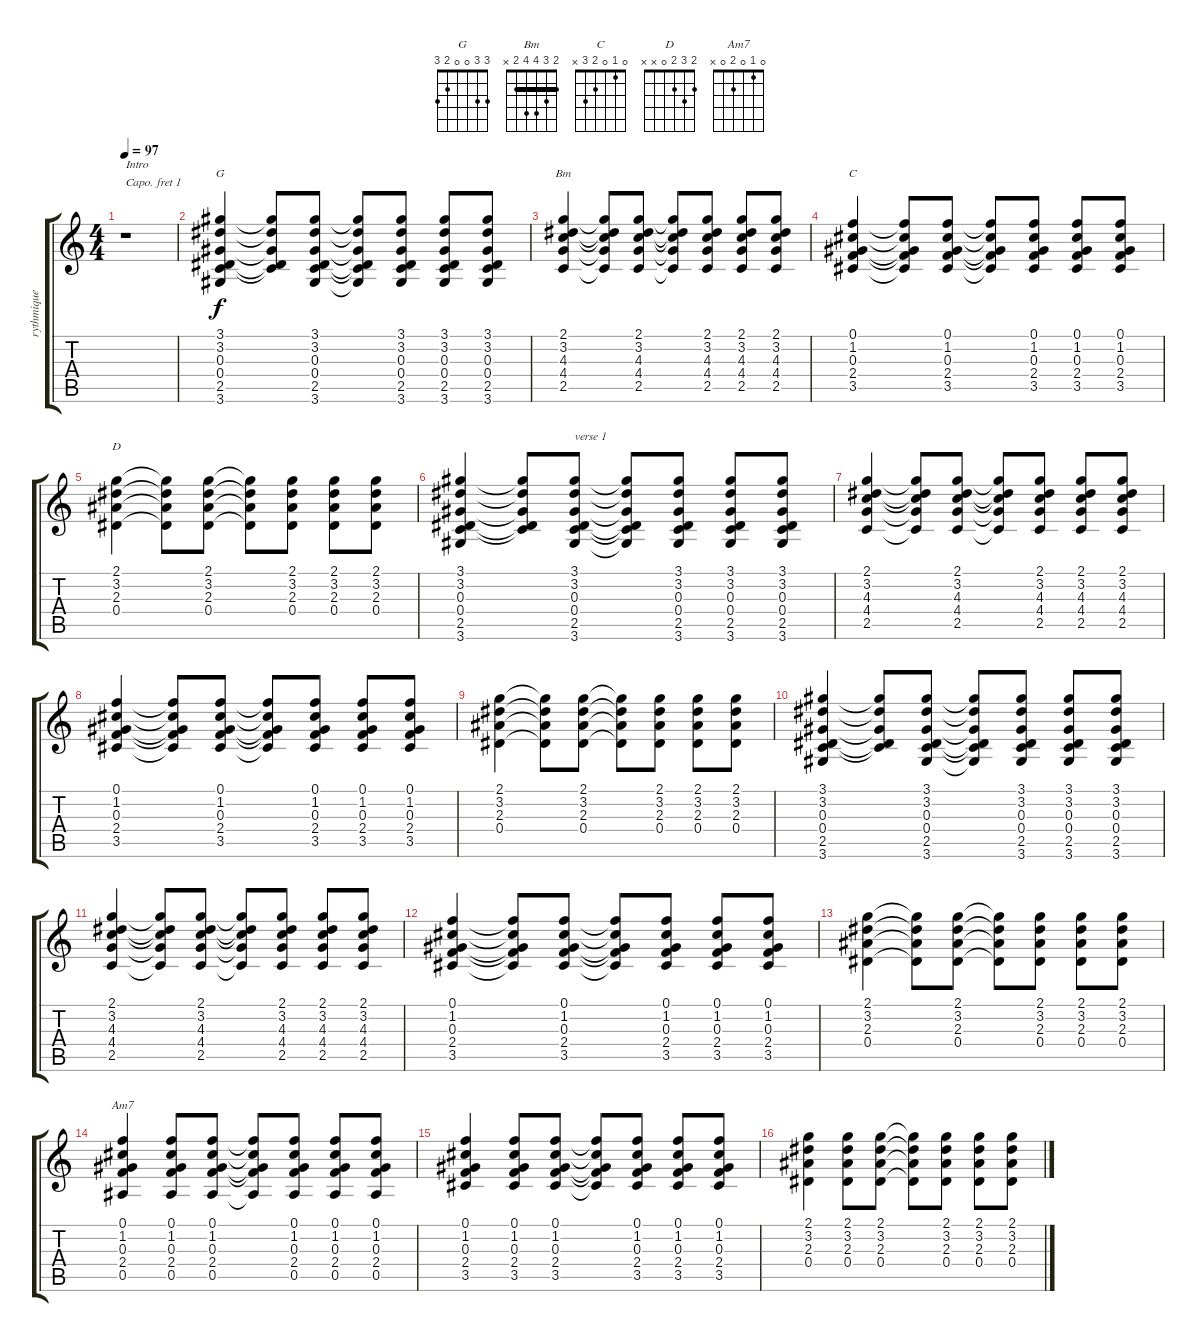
\track ("rythmique" "rythmique") {instrument acousticguitarsteel}
\staff {score tabs}
\capo 1
\tuning (E4 B3 G3 D3 A2 E2) {hide}
\chord ("G" 3 3 0 0 2 3)
\chord ("Bm" 2 3 4 4 2 x) {barre 2}
\chord ("C" 0 1 0 2 3 x)
\chord ("D" 2 3 2 0 x x)
\chord ("Am7" 0 1 0 2 0 x)
\ts (4 4)
\tempo 97
\clef g2
\ks c
r.1{txt "Intro" dy f instrument acousticguitarsteel} |
(3.1 3.2 0.3 0.4 2.5 3.6).4{ch "G"} (3.1{t} 3.2{t} 0.3{t} 0.4{t} 2.5{t}).8 (3.1 3.2 0.3 0.4 2.5 3.6).8 (3.1{t} 3.2{t} 0.3{t} 0.4{t} 2.5{t} 3.6{t}).8 (3.1 3.2 0.3 0.4 2.5 3.6).8 (3.1 3.2 0.3 0.4 2.5 3.6).8 (3.1 3.2 0.3 0.4 2.5 3.6).8 |
(2.1 3.2 4.3 4.4 2.5).4{ch "Bm"} (2.1{t} 3.2{t} 4.3{t} 4.4{t} 2.5{t}).8 (2.1 3.2 4.3 4.4 2.5).8 (2.1{t} 3.2{t} 4.3{t} 4.4{t} 2.5{t}).8 (2.1 3.2 4.3 4.4 2.5).8 (2.1 3.2 4.3 4.4 2.5).8 (2.1 3.2 4.3 4.4 2.5).8 |
(0.1 1.2 0.3 2.4 3.5).4{ch "C"} (0.1{t} 1.2{t} 0.3{t} 2.4{t} 3.5{t}).8 (0.1 1.2 0.3 2.4 3.5).8 (0.1{t} 1.2{t} 0.3{t} 2.4{t} 3.5{t}).8 (0.1 1.2 0.3 2.4 3.5).8 (0.1 1.2 0.3 2.4 3.5).8 (0.1 1.2 0.3 2.4 3.5).8 |
(2.1 3.2 2.3 0.4).4{ch "D"} (2.1{t} 3.2{t} 2.3{t} 0.4{t}).8 (2.1 3.2 2.3 0.4).8 (2.1{t} 3.2{t} 2.3{t} 0.4{t}).8 (2.1 3.2 2.3 0.4).8 (2.1 3.2 2.3 0.4).8 (2.1 3.2 2.3 0.4).8 |
(3.1 3.2 0.3 0.4 2.5 3.6).4 (3.1{t} 3.2{t} 0.3{t} 0.4{t} 2.5{t}).8 (3.1 3.2 0.3 0.4 2.5 3.6).8{txt "verse 1"} (3.1{t} 3.2{t} 0.3{t} 0.4{t} 2.5{t} 3.6{t}).8 (3.1 3.2 0.3 0.4 2.5 3.6).8 (3.1 3.2 0.3 0.4 2.5 3.6).8 (3.1 3.2 0.3 0.4 2.5 3.6).8 |
(2.1 3.2 4.3 4.4 2.5).4 (2.1{t} 3.2{t} 4.3{t} 4.4{t} 2.5{t}).8 (2.1 3.2 4.3 4.4 2.5).8 (2.1{t} 3.2{t} 4.3{t} 4.4{t} 2.5{t}).8 (2.1 3.2 4.3 4.4 2.5).8 (2.1 3.2 4.3 4.4 2.5).8 (2.1 3.2 4.3 4.4 2.5).8 |
(0.1 1.2 0.3 2.4 3.5).4 (0.1{t} 1.2{t} 0.3{t} 2.4{t} 3.5{t}).8 (0.1 1.2 0.3 2.4 3.5).8 (0.1{t} 1.2{t} 0.3{t} 2.4{t} 3.5{t}).8 (0.1 1.2 0.3 2.4 3.5).8 (0.1 1.2 0.3 2.4 3.5).8 (0.1 1.2 0.3 2.4 3.5).8 |
(2.1 3.2 2.3 0.4).4 (2.1{t} 3.2{t} 2.3{t} 0.4{t}).8 (2.1 3.2 2.3 0.4).8 (2.1{t} 3.2{t} 2.3{t} 0.4{t}).8 (2.1 3.2 2.3 0.4).8 (2.1 3.2 2.3 0.4).8 (2.1 3.2 2.3 0.4).8 |
(3.1 3.2 0.3 0.4 2.5 3.6).4 (3.1{t} 3.2{t} 0.3{t} 0.4{t} 2.5{t}).8 (3.1 3.2 0.3 0.4 2.5 3.6).8 (3.1{t} 3.2{t} 0.3{t} 0.4{t} 2.5{t} 3.6{t}).8 (3.1 3.2 0.3 0.4 2.5 3.6).8 (3.1 3.2 0.3 0.4 2.5 3.6).8 (3.1 3.2 0.3 0.4 2.5 3.6).8 |
(2.1 3.2 4.3 4.4 2.5).4 (2.1{t} 3.2{t} 4.3{t} 4.4{t} 2.5{t}).8 (2.1 3.2 4.3 4.4 2.5).8 (2.1{t} 3.2{t} 4.3{t} 4.4{t} 2.5{t}).8 (2.1 3.2 4.3 4.4 2.5).8 (2.1 3.2 4.3 4.4 2.5).8 (2.1 3.2 4.3 4.4 2.5).8 |
(0.1 1.2 0.3 2.4 3.5).4 (0.1{t} 1.2{t} 0.3{t} 2.4{t} 3.5{t}).8 (0.1 1.2 0.3 2.4 3.5).8 (0.1{t} 1.2{t} 0.3{t} 2.4{t} 3.5{t}).8 (0.1 1.2 0.3 2.4 3.5).8 (0.1 1.2 0.3 2.4 3.5).8 (0.1 1.2 0.3 2.4 3.5).8 |
(2.1 3.2 2.3 0.4).4 (2.1{t} 3.2{t} 2.3{t} 0.4{t}).8 (2.1 3.2 2.3 0.4).8 (2.1{t} 3.2{t} 2.3{t} 0.4{t}).8 (2.1 3.2 2.3 0.4).8 (2.1 3.2 2.3 0.4).8 (2.1 3.2 2.3 0.4).8 |
(0.1 1.2 0.3 2.4 0.5).4{ch "Am7"} (0.1 1.2 0.3 2.4 0.5).8 (0.1 1.2 0.3 2.4 0.5).8 (0.1{t} 1.2{t} 0.3{t} 2.4{t} 0.5{t}).8 (0.1 1.2 0.3 2.4 0.5).8 (0.1 1.2 0.3 2.4 0.5).8 (0.1 1.2 0.3 2.4 0.5).8 |
(0.1 1.2 0.3 2.4 3.5).4 (0.1 1.2 0.3 2.4 3.5).8 (0.1 1.2 0.3 2.4 3.5).8 (0.1{t} 1.2{t} 0.3{t} 2.4{t} 3.5{t}).8 (0.1 1.2 0.3 2.4 3.5).8 (0.1 1.2 0.3 2.4 3.5).8 (0.1 1.2 0.3 2.4 3.5).8 |
(2.1 3.2 2.3 0.4).4 (2.1 3.2 2.3 0.4).8 (2.1 3.2 2.3 0.4).8 (2.1{t} 3.2{t} 2.3{t} 0.4{t}).8 (2.1 3.2 2.3 0.4).8 (2.1 3.2 2.3 0.4).8 (2.1 3.2 2.3 0.4).8
